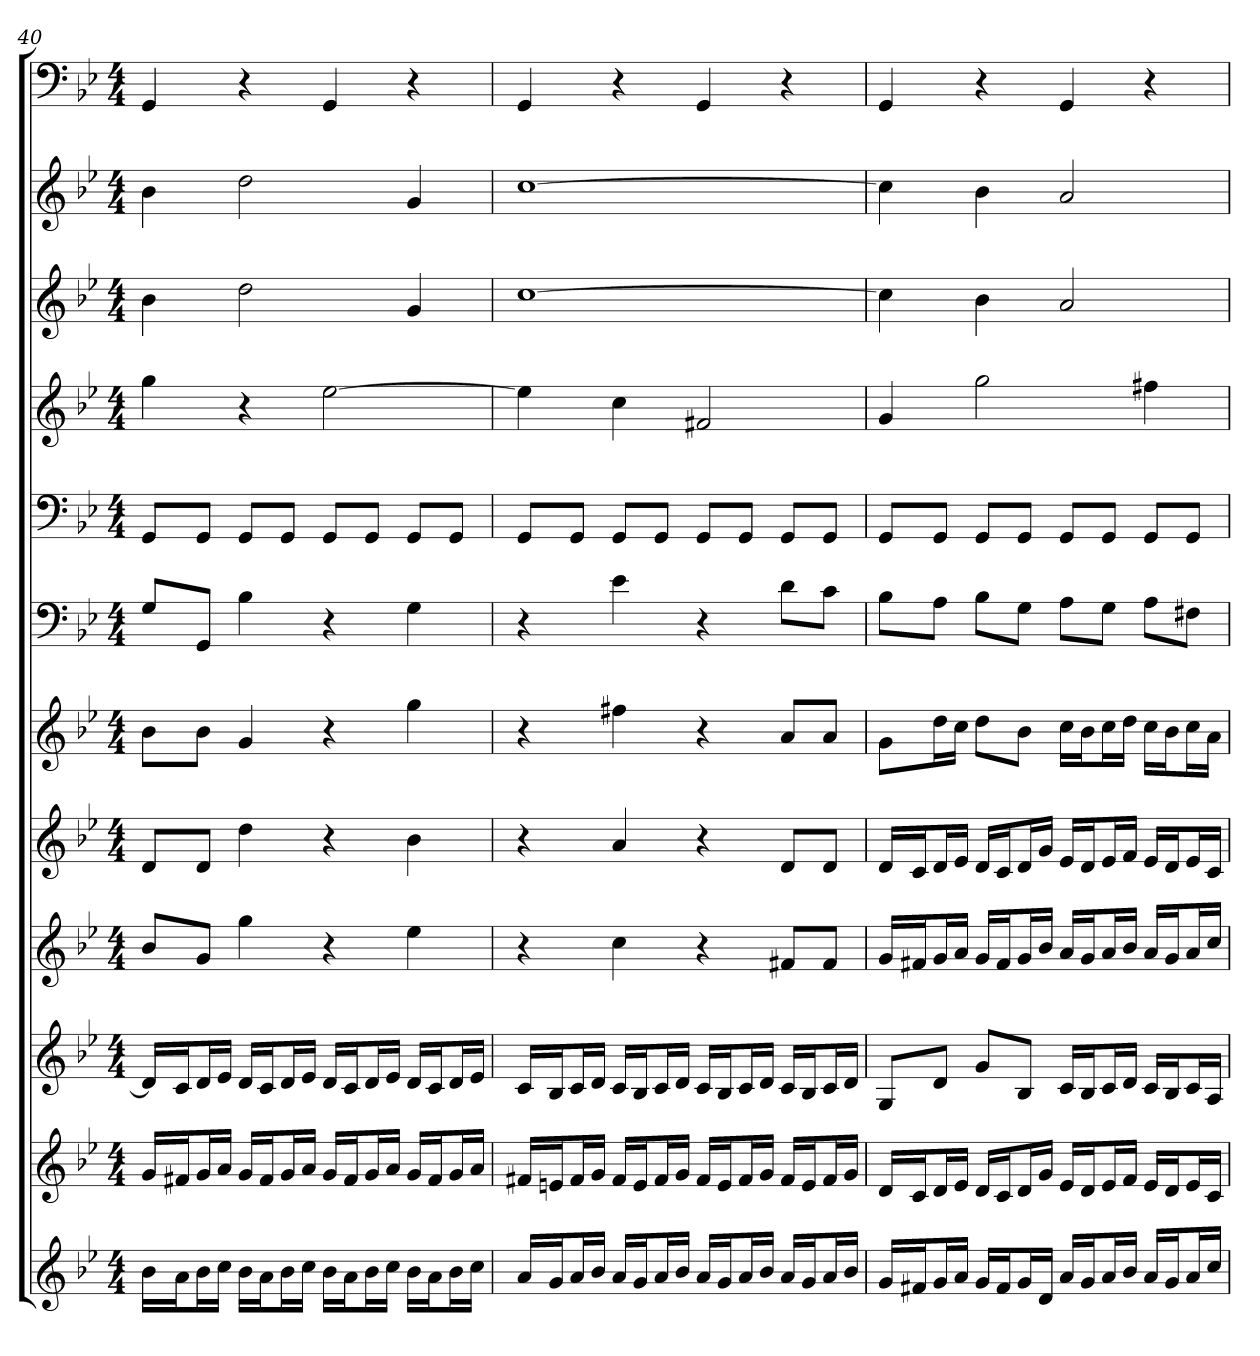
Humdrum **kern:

**kern	**kern	**kern	**kern	**kern	**kern	**kern	**kern	**kern	**kern	**kern	**kern
*part12	*part11	*part10	*part9	*part8	*part7	*part6	*part5	*part4	*part3	*part2	*part1
*staff12	*staff11	*staff10	*staff9	*staff8	*staff7	*staff6	*staff5	*staff4	*staff3	*staff2	*staff1
*k[b-e-]	*k[b-e-]	*k[b-e-]	*k[b-e-]	*k[b-e-]	*k[b-e-]	*k[b-e-]	*k[b-e-]	*k[b-e-]	*k[b-e-]	*k[b-e-]	*k[b-e-]
*g:	*g:	*g:	*g:	*g:	*g:	*g:	*g:	*g:	*g:	*g:	*g:
*M4/4	*M4/4	*M4/4	*M4/4	*M4/4	*M4/4	*M4/4	*M4/4	*M4/4	*M4/4	*M4/4	*M4/4
=40	=40	=40	=40	=40	=40	=40	=40	=40	=40	=40	=40
16b-LL	16gLL	16dLL]	8b-L	8dL	8b-L	8GL	8GGL	4gg	4b-	4b-	4GG
16aJ	16f#XJ	16cJ	.	.	.	.	.	.	.	.	.
16b-L	16gL	16dL	8gJ	8dJ	8b-J	8GGJ	8GGJ	.	.	.	.
16ccJJ	16aJJ	16e-JJ	.	.	.	.	.	.	.	.	.
16b-LL	16gLL	16dLL	4gg	4dd	4g	4B-	8GGL	4r	2dd	2dd	4r
16aJ	16f#J	16cJ	.	.	.	.	.	.	.	.	.
16b-L	16gL	16dL	.	.	.	.	8GGJ	.	.	.	.
16ccJJ	16aJJ	16e-JJ	.	.	.	.	.	.	.	.	.
16b-LL	16gLL	16dLL	4r	4r	4r	4r	8GGL	[2ee-	.	.	4GG
16aJ	16f#J	16cJ	.	.	.	.	.	.	.	.	.
16b-L	16gL	16dL	.	.	.	.	8GGJ	.	.	.	.
16ccJJ	16aJJ	16e-JJ	.	.	.	.	.	.	.	.	.
16b-LL	16gLL	16dLL	4ee-	4b-	4gg	4G	8GGL	.	4g	4g	4r
16aJ	16f#J	16cJ	.	.	.	.	.	.	.	.	.
16b-L	16gL	16dL	.	.	.	.	8GGJ	.	.	.	.
16ccJJ	16aJJ	16e-JJ	.	.	.	.	.	.	.	.	.
=41	=41	=41	=41	=41	=41	=41	=41	=41	=41	=41	=41
16aLL	16f#XLL	16cLL	4r	4r	4r	4r	8GGL	4ee-]	[1cc	[1cc	4GG
16gJ	16enJ	16B-J	.	.	.	.	.	.	.	.	.
16aL	16f#L	16cL	.	.	.	.	8GGJ	.	.	.	.
16b-JJ	16gJJ	16dJJ	.	.	.	.	.	.	.	.	.
16aLL	16f#LL	16cLL	4cc	4a	4ff#X	4e-	8GGL	4cc	.	.	4r
16gJ	16eJ	16B-J	.	.	.	.	.	.	.	.	.
16aL	16f#L	16cL	.	.	.	.	8GGJ	.	.	.	.
16b-JJ	16gJJ	16dJJ	.	.	.	.	.	.	.	.	.
16aLL	16f#LL	16cLL	4r	4r	4r	4r	8GGL	2f#X	.	.	4GG
16gJ	16eJ	16B-J	.	.	.	.	.	.	.	.	.
16aL	16f#L	16cL	.	.	.	.	8GGJ	.	.	.	.
16b-JJ	16gJJ	16dJJ	.	.	.	.	.	.	.	.	.
16aLL	16f#LL	16cLL	8f#XL	8dL	8aL	8dL	8GGL	.	.	.	4r
16gJ	16eJ	16B-J	.	.	.	.	.	.	.	.	.
16aL	16f#L	16cL	8f#J	8dJ	8aJ	8cJ	8GGJ	.	.	.	.
16b-JJ	16gJJ	16dJJ	.	.	.	.	.	.	.	.	.
=42	=42	=42	=42	=42	=42	=42	=42	=42	=42	=42	=42
16gLL	16dLL	8GL	16gLL	16dLL	8gL	8B-L	8GGL	4g	4cc]	4cc]	4GG
16f#XJ	16cJ	.	16f#XJ	16cJ	.	.	.	.	.	.	.
16gL	16dL	8dJ	16gL	16dL	16ddL	8AJ	8GGJ	.	.	.	.
16aJJ	16e-JJ	.	16aJJ	16e-JJ	16ccJJ	.	.	.	.	.	.
16gLL	16dLL	8gL	16gLL	16dLL	8ddL	8B-L	8GGL	2gg	4b-	4b-	4r
16f#J	16cJ	.	16f#J	16cJ	.	.	.	.	.	.	.
16gL	16dL	8B-J	16gL	16dL	8b-J	8GJ	8GGJ	.	.	.	.
16dJJ	16gJJ	.	16b-JJ	16gJJ	.	.	.	.	.	.	.
16aLL	16e-LL	16cLL	16aLL	16e-LL	16ccLL	8AL	8GGL	.	2a	2a	4GG
16gJ	16dJ	16B-J	16gJ	16dJ	16b-J	.	.	.	.	.	.
16aL	16e-L	16cL	16aL	16e-L	16ccL	8GJ	8GGJ	.	.	.	.
16b-JJ	16fJJ	16dJJ	16b-JJ	16fJJ	16ddJJ	.	.	.	.	.	.
16aLL	16e-LL	16cLL	16aLL	16e-LL	16ccLL	8AL	8GGL	4ff#X	.	.	4r
16gJ	16dJ	16B-J	16gJ	16dJ	16b-J	.	.	.	.	.	.
16aL	16e-L	16cL	16aL	16e-L	16ccL	8F#XJ	8GGJ	.	.	.	.
16ccJJ	16cJJ	16AJJ	16ccJJ	16cJJ	16aJJ	.	.	.	.	.	.
=	=	=	=	=	=	=	=	=	=	=	=
*-	*-	*-	*-	*-	*-	*-	*-	*-	*-	*-	*-
